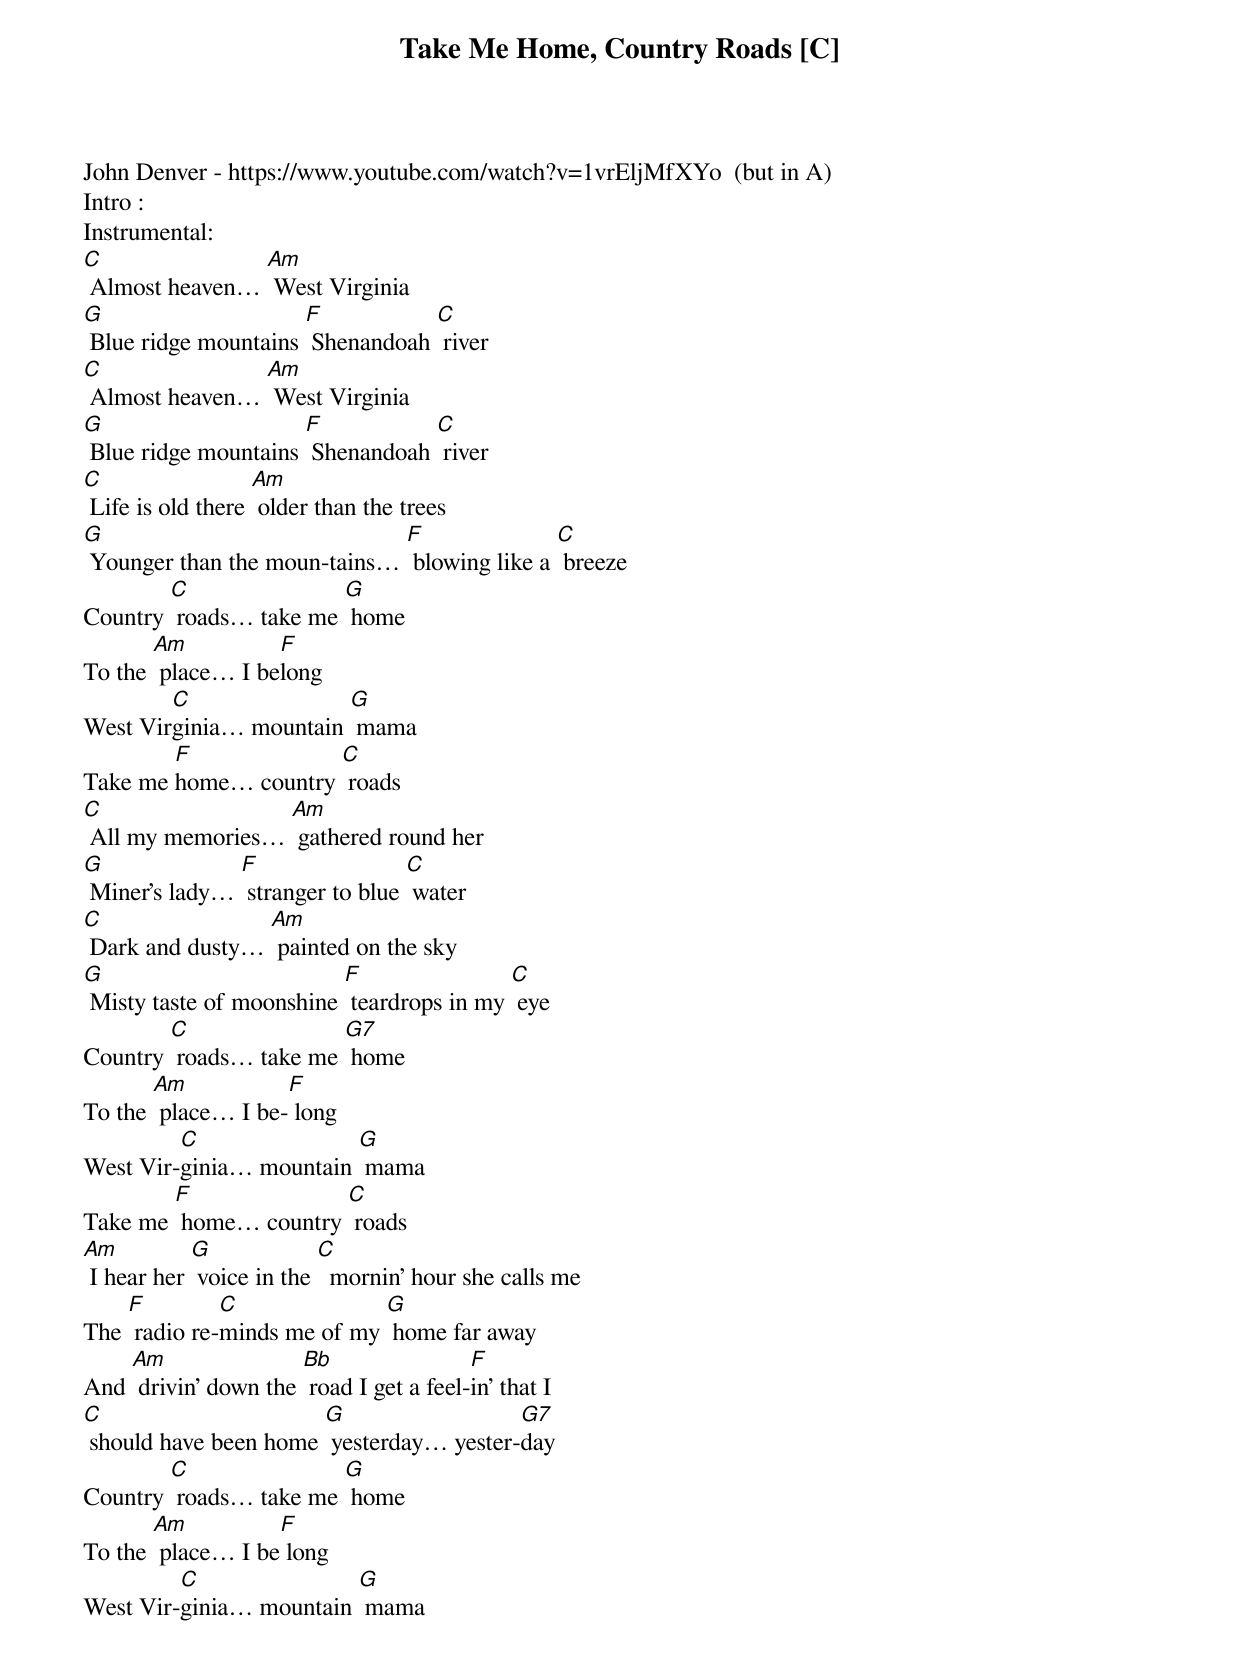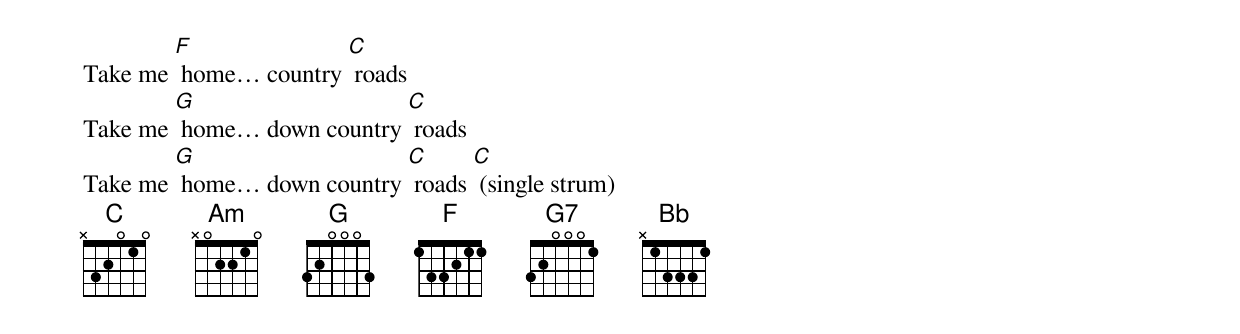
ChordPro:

{t: Take Me Home, Country Roads [C] }
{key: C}
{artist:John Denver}
John Denver - https://www.youtube.com/watch?v=1vrEljMfXYo  (but in A)
{c: }
Intro :
Instrumental:
[C] Almost heaven… [Am] West Virginia
[G] Blue ridge mountains [F] Shenandoah [C] river
{c: }
[C] Almost heaven… [Am] West Virginia
[G] Blue ridge mountains [F] Shenandoah [C] river
[C] Life is old there [Am] older than the trees
[G] Younger than the moun-tains… [F] blowing like a [C] breeze
{c: }
Country [C] roads… take me [G] home
To the [Am] place… I be[F]long
West Vir[C]ginia… mountain [G] mama
Take me [F]home… country [C] roads
{c: }
[C] All my memories… [Am] gathered round her
[G] Miner’s lady… [F] stranger to blue [C] water
[C] Dark and dusty… [Am] painted on the sky
[G] Misty taste of moonshine [F] teardrops in my [C] eye
{c: }
Country [C] roads… take me [G7] home
To the [Am] place… I be-[F] long
West Vir-[C]ginia… mountain [G] mama
Take me [F] home… country [C] roads
{c: }
[Am] I hear her [G] voice in the [C]  mornin’ hour she calls me
The [F] radio re-[C]minds me of my [G] home far away
And [Am] drivin’ down the [Bb] road I get a feel-[F]in’ that I
[C] should have been home [G] yesterday… yester-[G7]day
{c: }
Country [C] roads… take me [G] home
To the [Am] place… I be[F] long
West Vir-[C]ginia… mountain [G] mama
Take me [F] home… country [C] roads
Take me [G] home… down country [C] roads
Take me [G] home… down country [C] roads [C] (single strum)
